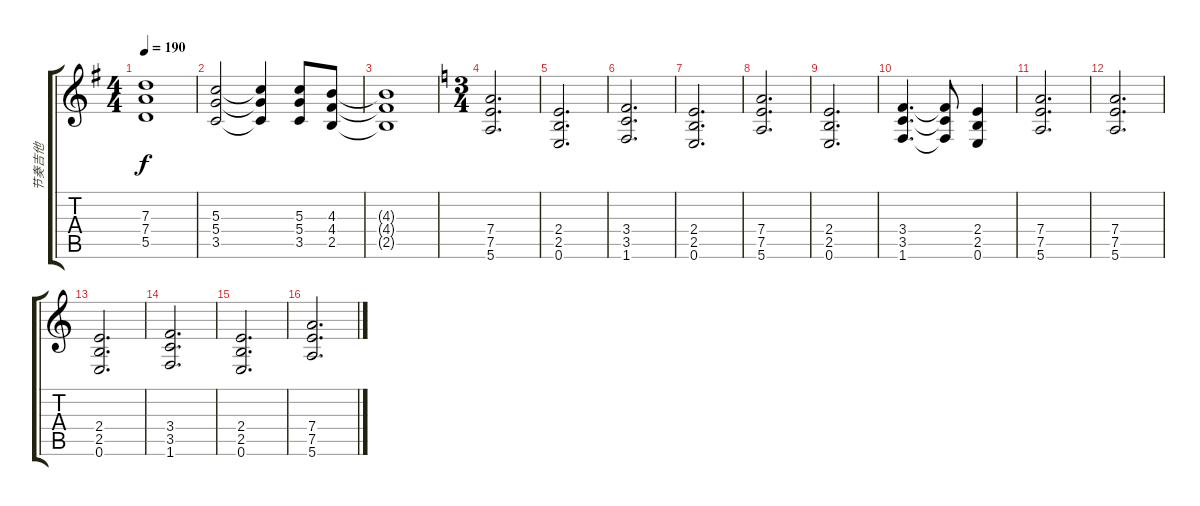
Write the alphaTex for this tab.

\track ("节奏吉他" "节奏吉他") {instrument overdrivenguitar}
\staff {score tabs}
\tuning (E4 B3 G3 D3 A2 E2) {hide}
\ts (4 4)
\tempo 190
\clef g2
\ks g
(7.3{t} 7.4{t} 5.5{t}).1{dy f} |
(5.3 5.4 3.5).2 (5.3{t} 5.4{t} 3.5{t}).4 (5.3 5.4 3.5).8 (4.3 4.4 2.5).8 |
(4.3{t} 4.4{t} 2.5{t}).1 |
\ts (3 4)
\ks c
(7.4 7.5 5.6).2{d} |
(2.4 2.5 0.6).2{d} |
(3.4 3.5 1.6).2{d} |
(2.4 2.5 0.6).2{d} |
(7.4 7.5 5.6).2{d} |
(2.4 2.5 0.6).2{d} |
(3.4 3.5 1.6).4{d} (3.4{t} 3.5{t} 1.6{t}).8 (2.4 2.5 0.6).4 |
(7.4 7.5 5.6).2{d} |
(7.4 7.5 5.6).2{d} |
(2.4 2.5 0.6).2{d} |
(3.4 3.5 1.6).2{d} |
(2.4 2.5 0.6).2{d} |
(7.4 7.5 5.6).2{d}
